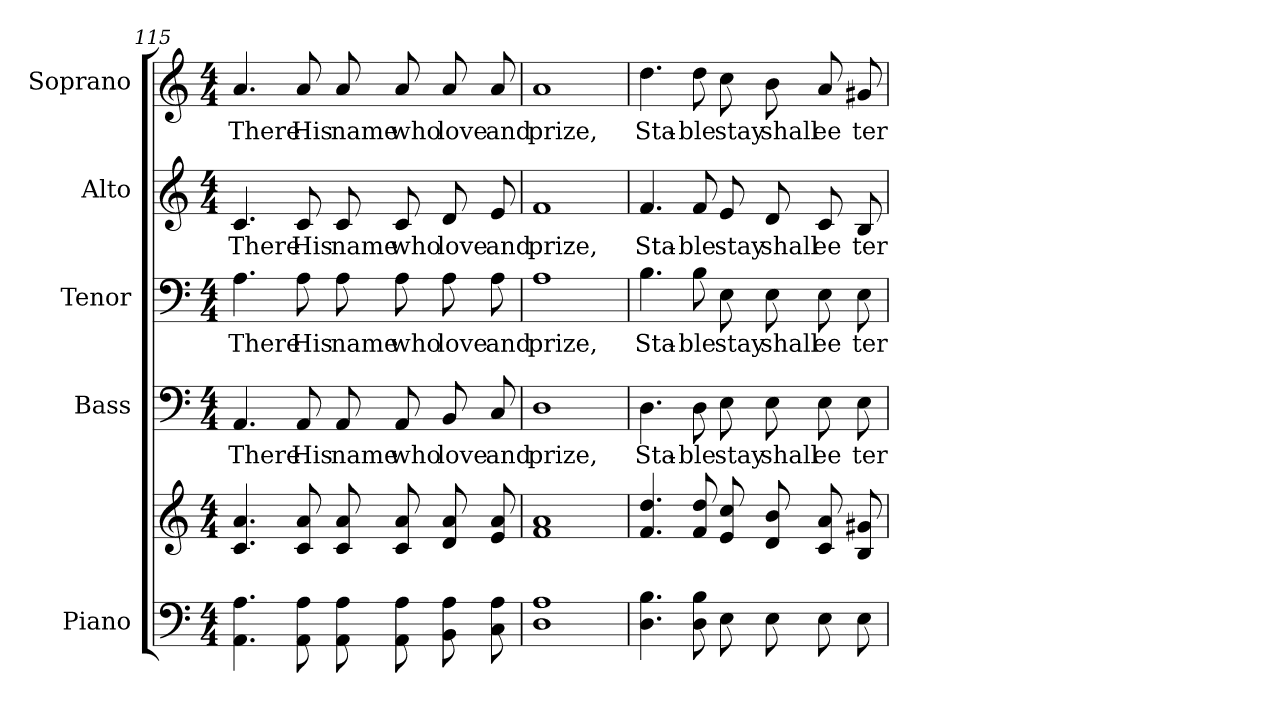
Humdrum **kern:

**kern	**kern	**kern	**text	**kern	**text	**kern	**text	**kern	**text
*part5	*part5	*part4	*part4	*part3	*part3	*part2	*part2	*part1	*part1
*staff6	*staff5	*staff4	*staff4	*staff3	*staff3	*staff2	*staff2	*staff1	*staff1
*I"Piano	*	*I"Bass	*	*I"Tenor	*	*I"Alto	*	*I"Soprano	*
*I'Pno.	*	*I'B.	*	*I'T.	*	*I'A.	*	*I'S.	*
!!LO:LB:g=z
*clefF4	*clefG2	*clefF4	*	*clefF4	*	*clefG2	*	*clefG2	*
*k[]	*k[]	*k[]	*	*k[]	*	*k[]	*	*k[]	*
*C:	*C:	*C:	*	*C:	*	*C:	*	*C:	*
*M4/4	*M4/4	*M4/4	*	*M4/4	*	*M4/4	*	*M4/4	*
=115	=115	=115	=115	=115	=115	=115	=115	=115	=115
!	!	!	!LO:LY:b:color=#000000	!	!	!	!	!	!
!	!	!	!	!	!LO:LY:b:color=#000000	!	!	!	!
!	!	!	!	!	!	!	!LO:LY:b:color=#000000	!	!
!	!	!	!	!	!	!	!	!	!LO:LY:b:color=#000000
4.AAi\ 4.Ai	4.ci/ 4.ai	4.AAi/	There	4.Ai\	There	4.ci/	There	4.ai/	There
!	!	!	!LO:LY:b:color=#000000	!	!	!	!	!	!
!	!	!	!	!	!LO:LY:b:color=#000000	!	!	!	!
!	!	!	!	!	!	!	!LO:LY:b:color=#000000	!	!
!	!	!	!	!	!	!	!	!	!LO:LY:b:color=#000000
8AAi\ 8Ai	8ci/ 8ai	8AAi/	His	8Ai\	His	8ci/	His	8ai/	His
!	!	!	!LO:LY:b:color=#000000	!	!	!	!	!	!
!	!	!	!	!	!LO:LY:b:color=#000000	!	!	!	!
!	!	!	!	!	!	!	!LO:LY:b:color=#000000	!	!
!	!	!	!	!	!	!	!	!	!LO:LY:b:color=#000000
8AAi\ 8Ai	8ci/ 8ai	8AAi/	name	8Ai\	name	8ci/	name	8ai/	name
!	!	!	!LO:LY:b:color=#000000	!	!	!	!	!	!
!	!	!	!	!	!LO:LY:b:color=#000000	!	!	!	!
!	!	!	!	!	!	!	!LO:LY:b:color=#000000	!	!
!	!	!	!	!	!	!	!	!	!LO:LY:b:color=#000000
8AAi\ 8Ai	8ci/ 8ai	8AAi/	who	8Ai\	who	8ci/	who	8ai/	who
!	!	!	!LO:LY:b:color=#000000	!	!	!	!	!	!
!	!	!	!	!	!LO:LY:b:color=#000000	!	!	!	!
!	!	!	!	!	!	!	!LO:LY:b:color=#000000	!	!
!	!	!	!	!	!	!	!	!	!LO:LY:b:color=#000000
8BBi\ 8Ai	8di/ 8ai	8BBi/	love	8Ai\	love	8di/	love	8ai/	love
!	!	!	!LO:LY:b:color=#000000	!	!	!	!	!	!
!	!	!	!	!	!LO:LY:b:color=#000000	!	!	!	!
!	!	!	!	!	!	!	!LO:LY:b:color=#000000	!	!
!	!	!	!	!	!	!	!	!	!LO:LY:b:color=#000000
8Ci\ 8Ai	8ei/ 8ai	8Ci/	and	8Ai\	and	8ei/	and	8ai/	and
=116	=116	=116	=116	=116	=116	=116	=116	=116	=116
!	!	!	!LO:LY:b:color=#000000	!	!	!	!	!	!
!	!	!	!	!	!LO:LY:b:color=#000000	!	!	!	!
!	!	!	!	!	!	!	!LO:LY:b:color=#000000	!	!
!	!	!	!	!	!	!	!	!	!LO:LY:b:color=#000000
1Di 1Ai	1fi 1ai	1Di	prize,	1Ai	prize,	1fi	prize,	1ai	prize,
!!LO:PB:g=z
=117	=117	=117	=117	=117	=117	=117	=117	=117	=117
!	!	!	!LO:LY:b:color=#000000	!	!	!	!	!	!
!	!	!	!	!	!LO:LY:b:color=#000000	!	!	!	!
!	!	!	!	!	!	!	!LO:LY:b:color=#000000	!	!
!	!	!	!	!	!	!	!	!	!LO:LY:b:color=#000000
4.Di\ 4.Bi	4.fi/ 4.ddi	4.Di\	Sta-	4.Bi\	Sta-	4.fi/	Sta-	4.ddi\	Sta-
!	!	!	!LO:LY:b:color=#000000	!	!	!	!	!	!
!	!	!	!	!	!LO:LY:b:color=#000000	!	!	!	!
!	!	!	!	!	!	!	!LO:LY:b:color=#000000	!	!
!	!	!	!	!	!	!	!	!	!LO:LY:b:color=#000000
8Di\ 8Bi	8fi/ 8ddi	8Di\	-ble	8Bi\	-ble	8fi/	-ble	8ddi\	-ble
!	!	!	!LO:LY:b:color=#000000	!	!	!	!	!	!
!	!	!	!	!	!LO:LY:b:color=#000000	!	!	!	!
!	!	!	!	!	!	!	!LO:LY:b:color=#000000	!	!
!	!	!	!	!	!	!	!	!	!LO:LY:b:color=#000000
8Ei\	8ei/ 8cci	8Ei\	stay	8Ei\	stay	8ei/	stay	8cci\	stay
!	!	!	!LO:LY:b:color=#000000	!	!	!	!	!	!
!	!	!	!	!	!LO:LY:b:color=#000000	!	!	!	!
!	!	!	!	!	!	!	!LO:LY:b:color=#000000	!	!
!	!	!	!	!	!	!	!	!	!LO:LY:b:color=#000000
8Ei\	8di/ 8bi	8Ei\	shall	8Ei\	shall	8di/	shall	8bi\	shall
!	!	!	!LO:LY:b:color=#000000	!	!	!	!	!	!
!	!	!	!	!	!LO:LY:b:color=#000000	!	!	!	!
!	!	!	!	!	!	!	!LO:LY:b:color=#000000	!	!
!	!	!	!	!	!	!	!	!	!LO:LY:b:color=#000000
8Ei\	8ci/ 8ai	8Ei\	ee	8Ei\	ee	8ci/	ee	8ai/	ee
!	!	!	!LO:LY:b:color=#000000	!	!	!	!	!	!
!	!	!	!	!	!LO:LY:b:color=#000000	!	!	!	!
!	!	!	!	!	!	!	!LO:LY:b:color=#000000	!	!
!	!	!	!	!	!	!	!	!	!LO:LY:b:color=#000000
8Ei\	8Bi/ 8g#Xi	8Ei\	ter-	8Ei\	ter-	8Bi/	ter-	8g#Xi/	ter-
=	=	=	=	=	=	=	=	=	=
*-	*-	*-	*-	*-	*-	*-	*-	*-	*-
